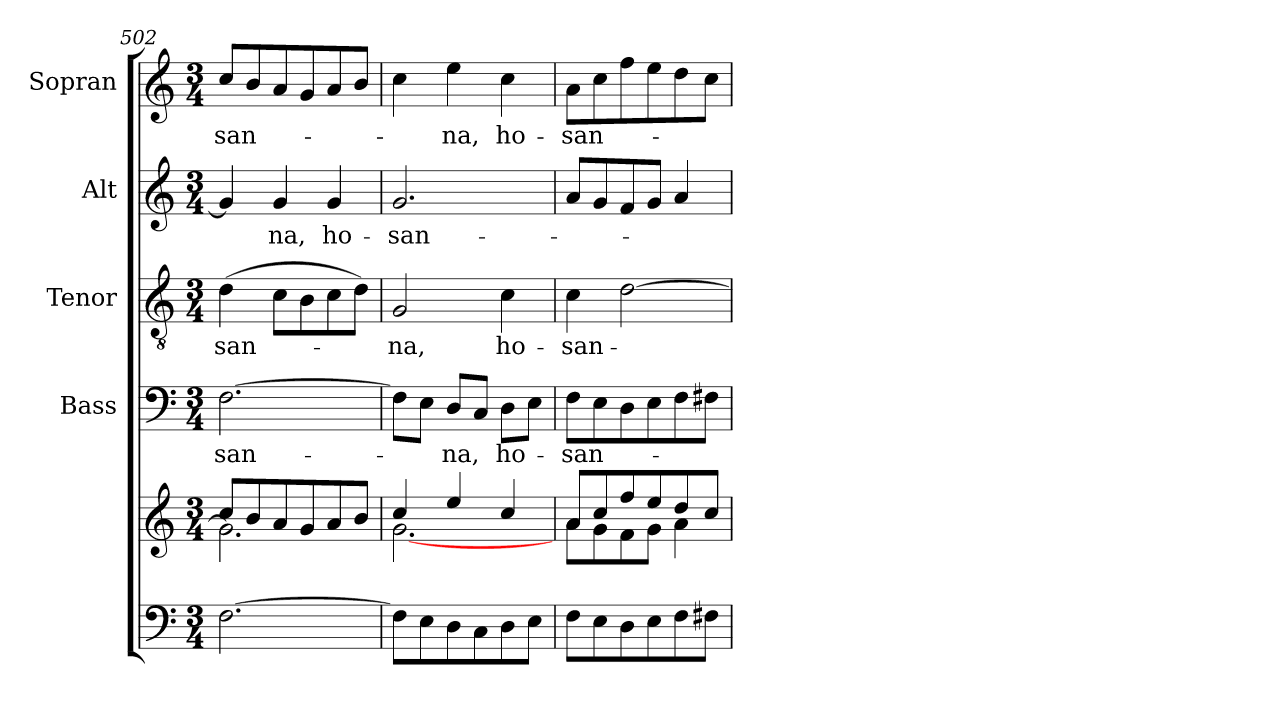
**kern	**kern	**kern	**text	**kern	**text	**kern	**text	**kern	**text
*part5	*part5	*part4	*part4	*part3	*part3	*part2	*part2	*part1	*part1
*staff6	*staff5	*staff4	*staff4	*staff3	*staff3	*staff2	*staff2	*staff1	*staff1
*	*	*I"Bass	*	*I"Tenor	*	*I"Alt	*	*I"Sopran	*
*	*	*I'B.	*	*I'T.	*	*I'A.	*	*I'S.	*
*clefF4	*clefG2	*clefF4	*	*clefGv2	*	*clefG2	*	*clefG2	*
*k[]	*k[]	*k[]	*	*k[]	*	*k[]	*	*k[]	*
*C:	*C:	*C:	*	*C:	*	*C:	*	*C:	*
*M3/4	*M3/4	*M3/4	*	*M3/4	*	*M3/4	*	*M3/4	*
=502	=502	=502	=502	=502	=502	=502	=502	=502	=502
*	*^	*	*	*	*	*	*	*	*
!	!	!	!	!LO:LY:b	!	!LO:LY:b	!	!	!	!LO:LY:b
[2.F\	8cc/L	2.g\]	[2.F\	-san-	(>4d\	-san-	4g/]	.	8cc/L	-san-
.	8b/	.	.	.	.	.	.	.	8b/	.
!	!	!	!	!	!	!	!	!LO:LY:b	!	!
.	8a/	.	.	.	8c\L	.	4g/	-na,	8a/	.
.	8g/	.	.	.	8B\	.	.	.	8g/	.
!	!	!	!	!	!	!	!	!LO:LY:b	!	!
.	8a/	.	.	.	8c\	.	4g/	ho-	8a/	.
.	8b/J	.	.	.	8d\J)	.	.	.	8b/J	.
!!LO:LB:g=z
=503	=503	=503	=503	=503	=503	=503	=503	=503	=503	=503
!	!	!	!	!	!	!LO:LY:b	!	!LO:LY:b	!	!
8F\L]	4cc/	[<2.g\	8F\L]	.	2G/	-na,	2.g/	-san-	4cc\	.
8E\	.	.	8E\J	.	.	.	.	.	.	.
!	!	!	!	!LO:LY:b	!	!	!	!	!	!LO:LY:b
8D\	4ee/	.	8D/L	-na,	.	.	.	.	4ee\	-na,
8C\	.	.	8C/J	.	.	.	.	.	.	.
!	!	!	!	!LO:LY:b	!	!LO:LY:b	!	!	!	!LO:LY:b
8D\	4cc/	.	8D\L	ho-	4c\	ho-	.	.	4cc\	ho-
8E\J	.	.	8E\J	.	.	.	.	.	.	.
=504	=504	=504	=504	=504	=504	=504	=504	=504	=504	=504
!	!	!	!	!LO:LY:b	!	!LO:LY:b	!	!	!	!LO:LY:b
8F\L	8a/L	8a\L	8F\L	-san-	4c\	-san-	8a/L	.	8a\L	-san-
8E\	8cc/	8g\	8E\	.	.	.	8g/	.	8cc\	.
8D\	8ff/	8f\	8D\	.	[2d\	.	8f/	.	8ff\	.
8E\	8ee/	8g\J	8E\	.	.	.	8g/J	.	8ee\	.
8F\	8dd/	4a\	8F\	.	.	.	4a/	.	8dd\	.
8F#X\J	8cc/J	.	8F#X\J	.	.	.	.	.	8cc\J	.
*	*v	*v	*	*	*	*	*	*	*	*
=	=	=	=	=	=	=	=	=	=
*-	*-	*-	*-	*-	*-	*-	*-	*-	*-
